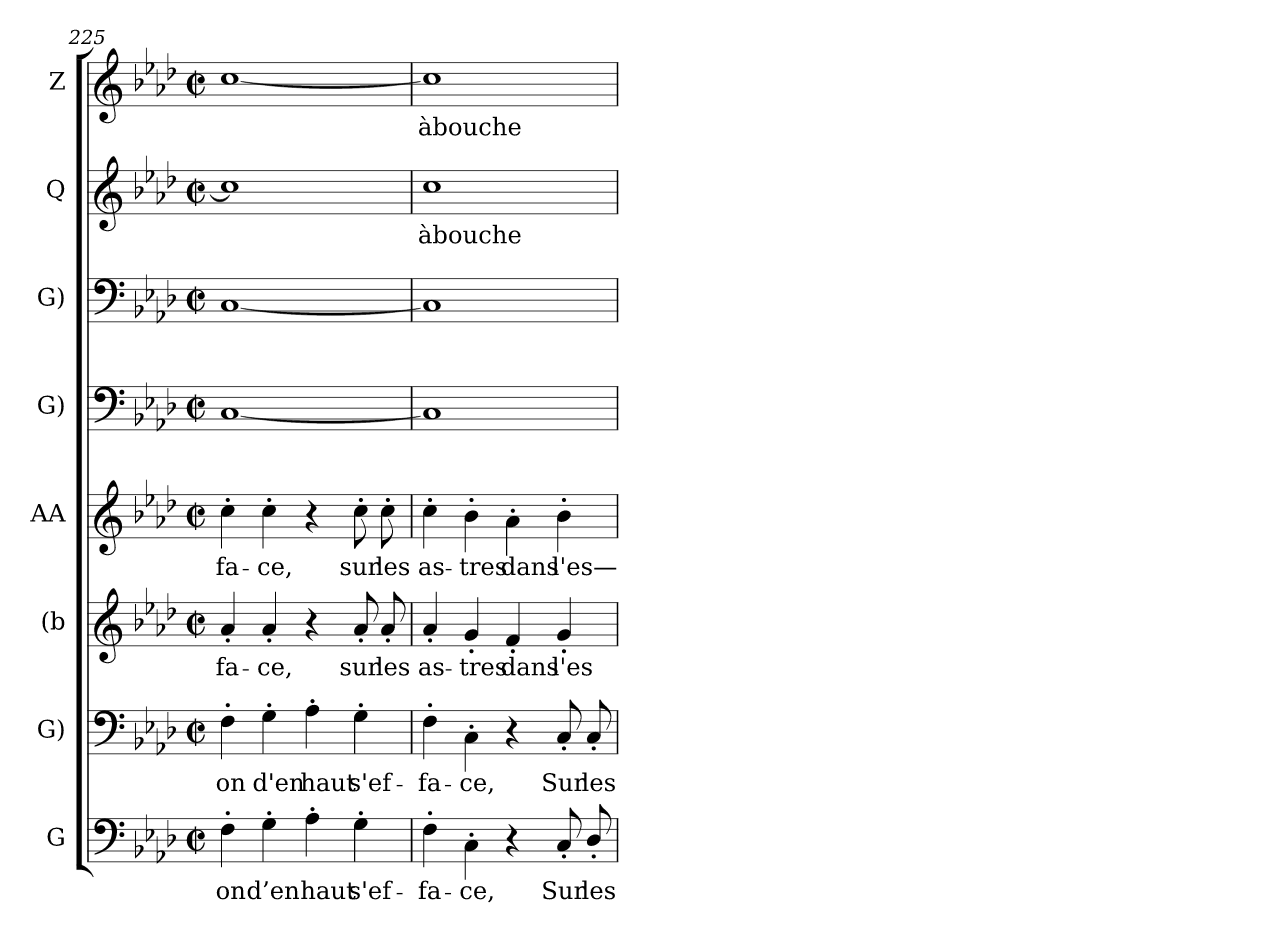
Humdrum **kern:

**kern	**text	**kern	**text	**kern	**text	**kern	**text	**kern	**kern	**kern	**text	**kern	**text
*part8	*part8	*part7	*part7	*part6	*part6	*part5	*part5	*part4	*part3	*part2	*part2	*part1	*part1
*staff8	*staff8	*staff7	*staff7	*staff6	*staff6	*staff5	*staff5	*staff4	*staff3	*staff2	*staff2	*staff1	*staff1
*I"G	*	*I"G)	*	*I"(b	*	*I"AA	*	*I"G)	*I"G)	*I"Q	*	*I"Z	*
!!LO:PB:g=z
*clefF4	*	*clefF4	*	*clefG2	*	*clefG2	*	*clefF4	*clefF4	*clefG2	*	*clefG2	*
*k[b-e-a-d-]	*	*k[b-e-a-d-]	*	*k[b-e-a-d-]	*	*k[b-e-a-d-]	*	*k[b-e-a-d-]	*k[b-e-a-d-]	*k[b-e-a-d-]	*	*k[b-e-a-d-]	*
*M2/2	*	*M2/2	*	*M2/2	*	*M2/2	*	*M2/2	*M2/2	*M2/2	*	*M2/2	*
*met(c|)	*	*met(c|)	*	*met(c|)	*	*met(c|)	*	*met(c|)	*met(c|)	*met(c|)	*	*met(c|)	*
=225	=225	=225	=225	=225	=225	=225	=225	=225	=225	=225	=225	=225	=225
4F'>i\	on	4F'>i\	on	4a-'<i/	fa-	4cc'>i\	fa-	[1Ci/	[1Ci/	1cci/]	.	[1cci/	.
4G'>i\	d’en	4G'>i\	d'en	4a-'<i/	ce,	4cc'>i\	ce,	.	.	.	.	.	.
4A-'>i\	haut	4A-'>i\	haut	4r	.	4r	.	.	.	.	.	.	.
4G'>i\	s'ef-	4G'>i\	s'ef-	8a-'<i/	sur	8cc'>i\	sur	.	.	.	.	.	.
.	.	.	.	8a-'<'<i/	les	8cc'>i\	les	.	.	.	.	.	.
=226	=226	=226	=226	=226	=226	=226	=226	=226	=226	=226	=226	=226	=226
4F'>i\	fa-	4F'>i\	fa-	4a-'<i/	as-	4cc'>i\	as-	1Ci/]	1Ci/]	1cci/	àbouche	1cci/]	àbouche
4C'>i\	ce,	4C'>i\	ce,	4g'<i/	tres	4b-'>i\	tres	.	.	.	.	.	.
4r	.	4r	.	4f'<i/	dans	4a-'>i\	dans	.	.	.	.	.	.
8C'<i/	Sur	8C'<i/	Sur	4g'<i/	l'es-	4b-'>i\	l'es—	.	.	.	.	.	.
8D-'<i/	les	8C'<i/	les	.	.	.	.	.	.	.	.	.	.
=	=	=	=	=	=	=	=	=	=	=	=	=	=
*-	*-	*-	*-	*-	*-	*-	*-	*-	*-	*-	*-	*-	*-
